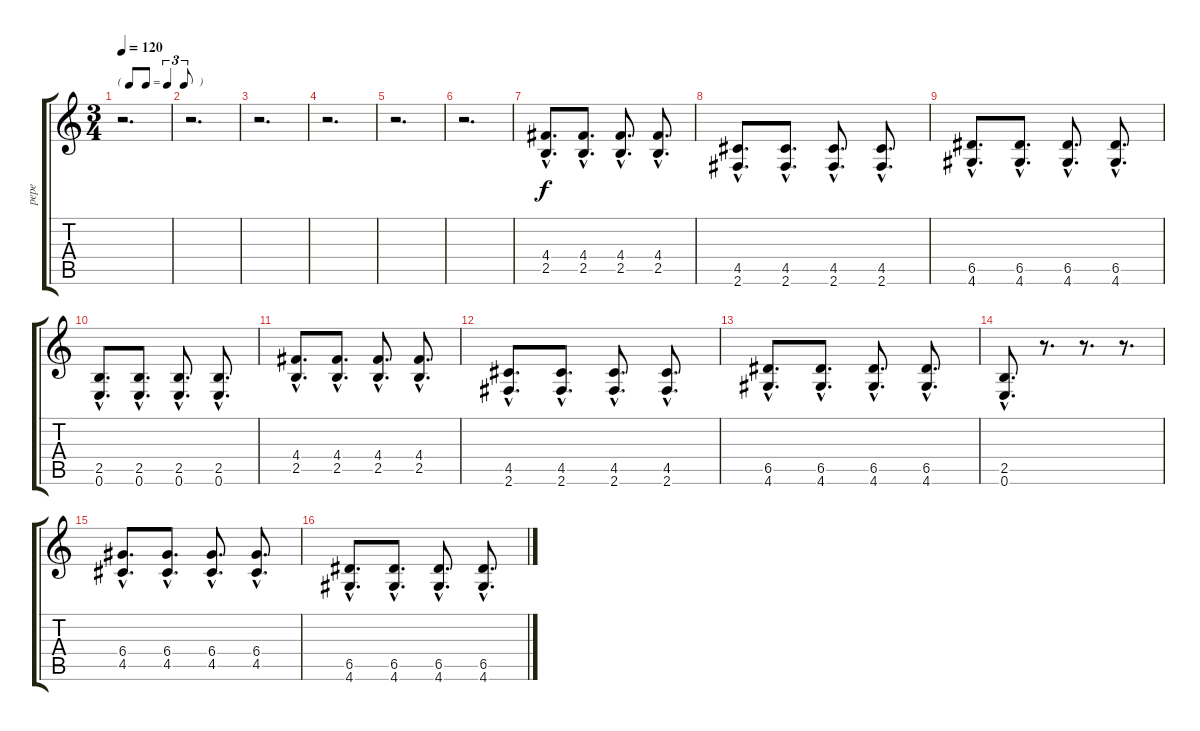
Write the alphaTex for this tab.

\track ("pepe" "pepe") {instrument distortionguitar}
\staff {score tabs}
\tuning (E4 B3 G3 D3 A2 E2) {hide}
\ts (3 4)
\tf triplet8th
\tempo 120
\clef g2
\ks c
r.2{d dy f} |
r.2{d} |
r.2{d} |
r.2{d} |
r.2{d} |
r.2{d} |
(4.4{hac} 2.5{hac}).8{d} (4.4{hac} 2.5{hac}).8{d} (4.4{hac} 2.5{hac}).8{d} (4.4{hac} 2.5{hac}).8{d} |
(4.5{hac} 2.6{hac}).8{d} (4.5{hac} 2.6{hac}).8{d} (4.5{hac} 2.6{hac}).8{d} (4.5{hac} 2.6{hac}).8{d} |
(6.5{hac} 4.6{hac}).8{d} (6.5{hac} 4.6{hac}).8{d} (6.5{hac} 4.6{hac}).8{d} (6.5{hac} 4.6{hac}).8{d} |
(2.5{hac} 0.6{hac}).8{d} (2.5{hac} 0.6{hac}).8{d} (2.5{hac} 0.6{hac}).8{d} (2.5{hac} 0.6{hac}).8{d} |
(4.4{hac} 2.5{hac}).8{d} (4.4{hac} 2.5{hac}).8{d} (4.4{hac} 2.5{hac}).8{d} (4.4{hac} 2.5{hac}).8{d} |
(4.5{hac} 2.6{hac}).8{d} (4.5{hac} 2.6{hac}).8{d} (4.5{hac} 2.6{hac}).8{d} (4.5{hac} 2.6{hac}).8{d} |
(6.5{hac} 4.6{hac}).8{d} (6.5{hac} 4.6{hac}).8{d} (6.5{hac} 4.6{hac}).8{d} (6.5{hac} 4.6{hac}).8{d} |
(2.5{hac} 0.6{hac}).8{d} r.8{d} r.8{d} r.8{d} |
(6.4{hac} 4.5{hac}).8{d} (6.4{hac} 4.5{hac}).8{d} (6.4{hac} 4.5{hac}).8{d} (6.4{hac} 4.5{hac}).8{d} |
(6.5{hac} 4.6{hac}).8{d} (6.5{hac} 4.6{hac}).8{d} (6.5{hac} 4.6{hac}).8{d} (6.5{hac} 4.6{hac}).8{d}
